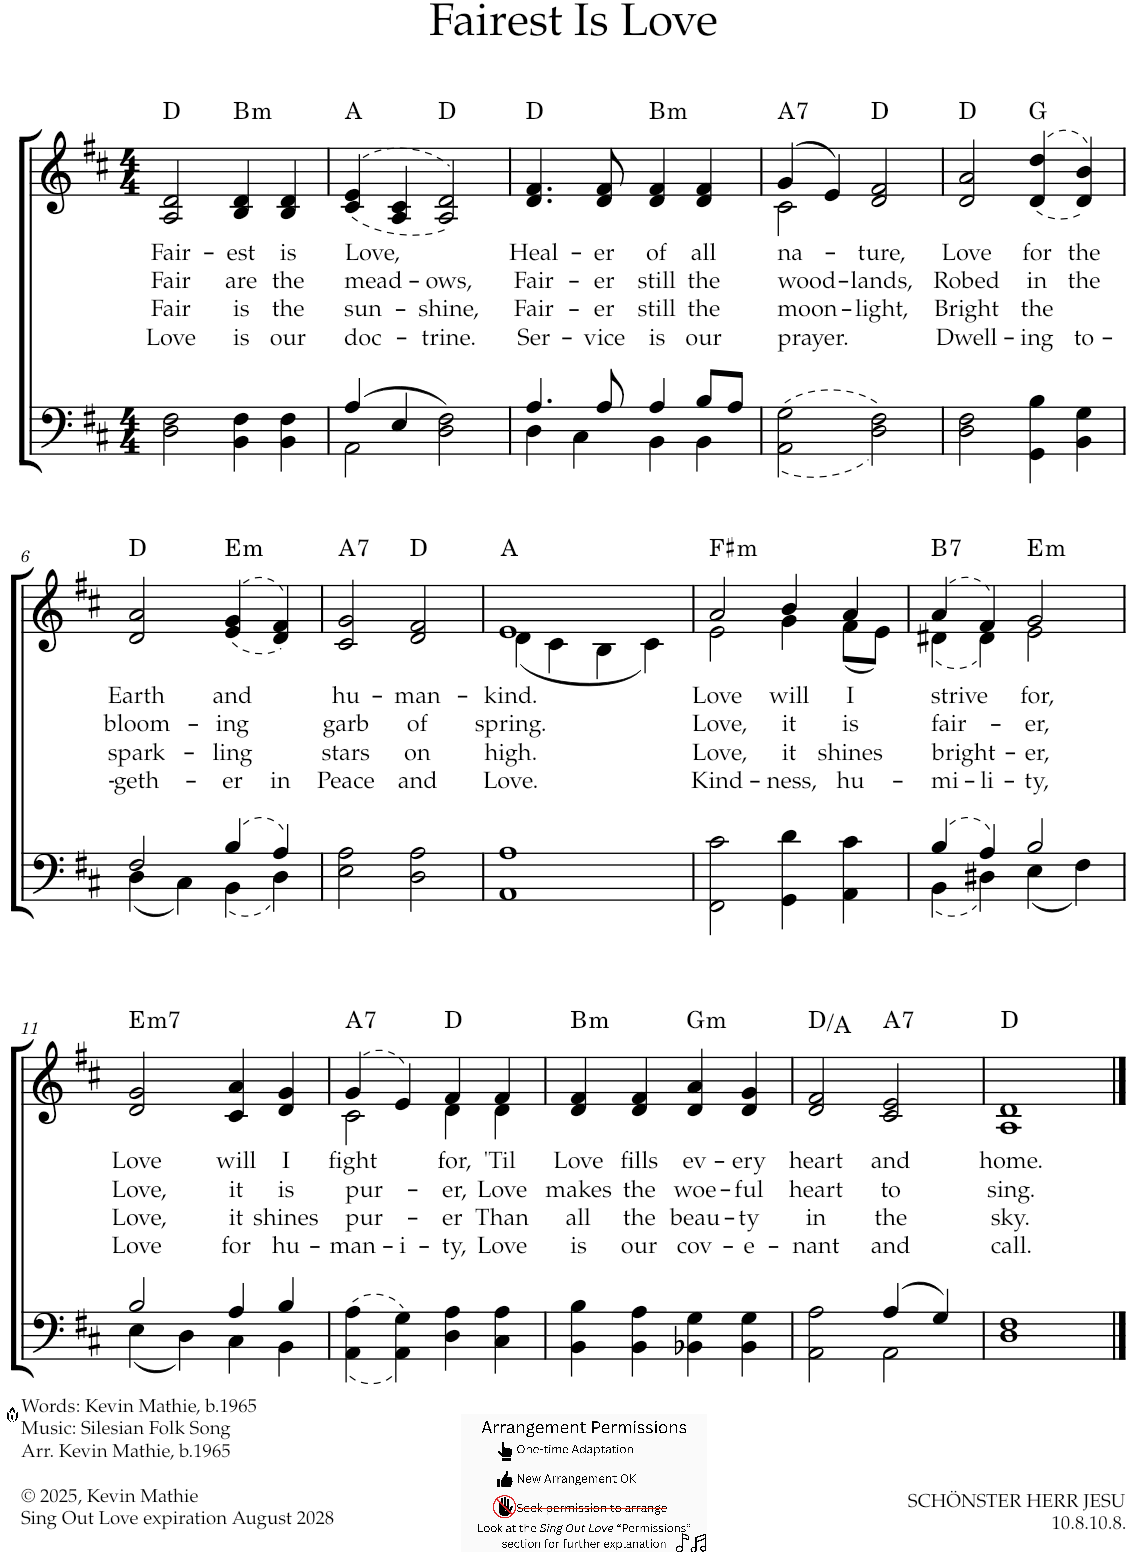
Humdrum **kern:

**kern	**kern	**text	**text	**text	**text	**harte
*part2	*part1	*part1	*part1	*part1	*part1	*part1
*staff2	*staff1	*staff1	*staff1	*staff1	*staff1	*
*I"Piano	*I"Piano	*	*	*	*	*
*I'Pno	*I'Pno	*	*	*	*	*
*clefF4	*clefG2	*	*	*	*	*
*k[f#c#]	*k[f#c#]	*	*	*	*	*
*M4/4	*M4/4	*	*	*	*	*
=1	=1	=1	=1	=1	=1	=1
!	!	!LO:LY:b	!LO:LY:b	!LO:LY:b	!LO:LY:b	!
2D\ 2F#\	2A/ 2d/	Fair-	Fair	Fair	Love	D:maj
!	!	!LO:LY:b	!LO:LY:b	!LO:LY:b	!LO:LY:b	!LO:H:kt=m
4BB\ 4F#\	4B/ 4d/	-est	are	is	is	B:min
!	!	!LO:LY:b	!LO:LY:b	!LO:LY:b	!LO:LY:b	!
4BB\ 4F#\	4B/ 4d/	is	the	the	our	.
=2	=2	=2	=2	=2	=2	=2
*^	*	*	*	*	*	*
!	!	!	!LO:LY:b	!LO:LY:b	!LO:LY:b	!LO:LY:b	!
(>4A/	2AA\	(<(>4c#/ 4e/	Love,	mead-	sun-	doc-	A:maj
4E/	.	4A/ 4c#/	.	.	.	.	.
!	!	!	!	!LO:LY:b	!LO:LY:b	!LO:LY:b	!
2D\ 2F#\)	2ryy	2A/ 2d/))	.	-ows,	-shine,	-trine.	D:maj
=3	=3	=3	=3	=3	=3	=3	=3
!	!	!	!LO:LY:b	!LO:LY:b	!LO:LY:b	!LO:LY:b	!
4.A/	4D\	4.d/ 4.f#/	Heal-	Fair-	Fair-	Ser-	D:maj
.	4C#\	.	.	.	.	.	.
!	!	!	!LO:LY:b	!LO:LY:b	!LO:LY:b	!LO:LY:b	!
8A/	.	8d/ 8f#/	-er	-er	-er	-vice	.
!	!	!	!LO:LY:b	!LO:LY:b	!LO:LY:b	!LO:LY:b	!LO:H:kt=m
4A/	4BB\	4d/ 4f#/	of	still	still	is	B:min
!	!	!	!LO:LY:b	!LO:LY:b	!LO:LY:b	!LO:LY:b	!
8B/L	4BB\	4d/ 4f#/	all	the	the	our	.
8A/J	.	.	.	.	.	.	.
*v	*v	*	*	*	*	*	*
=4	=4	=4	=4	=4	=4	=4
!	!	!LO:LY:b	!LO:LY:b	!LO:LY:b	!LO:LY:b	!LO:H:kt=7
*	*^	*	*	*	*	*
(<(2AA\ 2G\	(>4g/	2c#\	na-	wood-	moon-	prayer.	A:7
.	4e/)	.	.	.	.	.	.
!	!	!	!LO:LY:b	!LO:LY:b	!LO:LY:b	!	!
2D\ 2F#\))	2d/ 2f#/	2ryy	-ture,	-lands,	-light,	.	D:maj
=5	=5	=5	=5	=5	=5	=5	=5
!	!	!	!LO:LY:b	!LO:LY:b	!LO:LY:b	!LO:LY:b	!
*	*v	*v	*	*	*	*	*
2D\ 2F#\	2d/ 2a/	Love	Robed	Bright	Dwell-	D:maj
!	!	!LO:LY:b	!LO:LY:b	!LO:LY:b	!LO:LY:b	!
4GG\ 4B\	(>(4d/ 4dd/	for	in	the	-ing	G:maj
!	!	!LO:LY:b	!LO:LY:b	!	!LO:LY:b	!
4BB\ 4G\	4d/ 4b/))	the	the	.	to-	.
!!LO:LB:g=z
=6	=6	=6	=6	=6	=6	=6
*^	*	*	*	*	*	*
!	!	!	!LO:LY:b	!LO:LY:b	!LO:LY:b	!LO:LY:b	!
2F#/	(<4D\	2d/ 2a/	Earth	bloom-	spark-	-geth-	D:maj
.	4C#\)	.	.	.	.	.	.
!	!	!	!LO:LY:b	!LO:LY:b	!LO:LY:b	!LO:LY:b	!LO:H:kt=m
(4B/	(4BB\	(>(4e/ 4g/	and	-ing	-ling	-er	E:min
!	!	!	!	!	!	!LO:LY:b	!
4A/)	4D\)	4d/ 4f#/))	.	.	.	in	.
=7	=7	=7	=7	=7	=7	=7	=7
!	!	!	!LO:LY:b	!LO:LY:b	!LO:LY:b	!LO:LY:b	!LO:H:kt=7
*v	*v	*	*	*	*	*	*
2E\ 2A\	2c#/ 2g/	hu-	garb	stars	Peace	A:7
!	!	!LO:LY:b	!LO:LY:b	!LO:LY:b	!LO:LY:b	!
2D\ 2A\	2d/ 2f#/	-man-	of	on	and	D:maj
=8	=8	=8	=8	=8	=8	=8
*^	*	*	*	*	*	*
!	!	!	!LO:LY:b	!LO:LY:b	!LO:LY:b	!LO:LY:b	!
*	*	*^	*	*	*	*	*
1A	1AA	1e	(<4d\	-kind.	spring.	high.	Love.	A:maj
.	.	.	4c#\	.	.	.	.	.
.	.	.	4B\	.	.	.	.	.
.	.	.	4c#\)	.	.	.	.	.
*v	*v	*	*	*	*	*	*	*
=9	=9	=9	=9	=9	=9	=9	=9
!	!	!	!LO:LY:b	!LO:LY:b	!LO:LY:b	!LO:LY:b	!LO:H:kt=m
2FF#\ 2c#\	2a/	2e\	Love	Love,	Love,	Kind-	F#:min
!	!	!	!LO:LY:b	!LO:LY:b	!LO:LY:b	!LO:LY:b	!
4GG\ 4d\	4b/	4g\	will	it	it	-ness,	.
!	!	!	!LO:LY:b	!LO:LY:b	!LO:LY:b	!LO:LY:b	!
4AA\ 4c#\	4a/	(<8f#\L	I	is	shines	hu-	.
.	.	8e\J)	.	.	.	.	.
=10	=10	=10	=10	=10	=10	=10	=10
*^	*	*	*	*	*	*	*
!	!	!	!	!LO:LY:b	!LO:LY:b	!LO:LY:b	!LO:LY:b	!LO:H:kt=7
(4B/	(4BB\	(4a/	(4d#X\	strive	fair-	bright-	-mi-	B:7
!	!	!	!	!	!	!	!LO:LY:b	!
4A/)	4D#X\)	4f#/)	4d#\)	.	.	.	-li-	.
!	!	!	!	!LO:LY:b	!LO:LY:b	!LO:LY:b	!LO:LY:b	!LO:H:kt=m
2B/	(<4E\	2g/	2e\	for,	-er,	-er,	-ty,	E:min
.	4F#\)	.	.	.	.	.	.	.
*	*	*v	*v	*	*	*	*	*
!!LO:LB:g=z
=11	=11	=11	=11	=11	=11	=11	=11
!	!	!	!LO:LY:b	!LO:LY:b	!LO:LY:b	!LO:LY:b	!LO:H:kt=m7
2B/	(<4E\	2d/ 2g/	Love	Love,	-Love,	Love	E:min7
.	4D\)	.	.	.	.	.	.
!	!	!	!LO:LY:b	!LO:LY:b	!LO:LY:b	!LO:LY:b	!
4A/	4C#\	4c#/ 4a/	will	it	it	for	.
!	!	!	!LO:LY:b	!LO:LY:b	!LO:LY:b	!LO:LY:b	!
4B/	4BB\	4d/ 4g/	I	is	shines	hu-	.
=12	=12	=12	=12	=12	=12	=12	=12
!	!	!	!LO:LY:b	!LO:LY:b	!LO:LY:b	!LO:LY:b	!LO:H:kt=7
*v	*v	*^	*	*	*	*	*
(<(4AA\ 4A\	(4g/	2c#\	fight	pur-	pur-	-man-	A:7
!	!	!	!	!	!	!LO:LY:b	!
4AA\ 4G\))	4e/)	.	.	.	.	-i-	.
!	!	!	!LO:LY:b	!LO:LY:b	!LO:LY:b	!LO:LY:b	!
4D\ 4A\	4f#/	4d\	for,	-er,	-er	-ty,	D:maj
!	!	!	!LO:LY:b	!LO:LY:b	!LO:LY:b	!LO:LY:b	!
4C#\ 4A\	4f#/	4d\	'Til	Love	Than	Love	.
=13	=13	=13	=13	=13	=13	=13	=13
!	!	!	!LO:LY:b	!LO:LY:b	!LO:LY:b	!LO:LY:b	!LO:H:kt=m
*	*v	*v	*	*	*	*	*
4BB\ 4B\	4d/ 4f#/	Love	makes	all	is	B:min
!	!	!LO:LY:b	!LO:LY:b	!LO:LY:b	!LO:LY:b	!
4BB\ 4A\	4d/ 4f#/	fills	the	the	our	.
!	!	!LO:LY:b	!LO:LY:b	!LO:LY:b	!LO:LY:b	!LO:H:kt=m
4BB-X\ 4G\	4d/ 4a/	ev-	woe-	beau-	cov-	G:min
!	!	!LO:LY:b	!LO:LY:b	!LO:LY:b	!LO:LY:b	!
4BB-\ 4G\	4d/ 4g/	-ery	-ful	-ty	-e-	.
=14	=14	=14	=14	=14	=14	=14
*^	*	*	*	*	*	*
!	!	!	!LO:LY:b	!LO:LY:b	!LO:LY:b	!LO:LY:b	!
2AA\ 2A\	2ryy	2d/ 2f#/	heart	heart	in	-nant	D:maj/5
!	!	!	!LO:LY:b	!LO:LY:b	!LO:LY:b	!LO:LY:b	!LO:H:kt=7
(>4A/	2AA\	2c#/ 2e/	and	to	the	and	A:7
4G/)	.	.	.	.	.	.	.
=15	=15	=15	=15	=15	=15	=15	=15
!	!	!	!LO:LY:b	!LO:LY:b	!LO:LY:b	!LO:LY:b	!
1F#	1D	1A 1d	home.	sing.	sky.	call.	D:maj
*v	*v	*	*	*	*	*	*
==	==	==	==	==	==	==
*-	*-	*-	*-	*-	*-	*-
